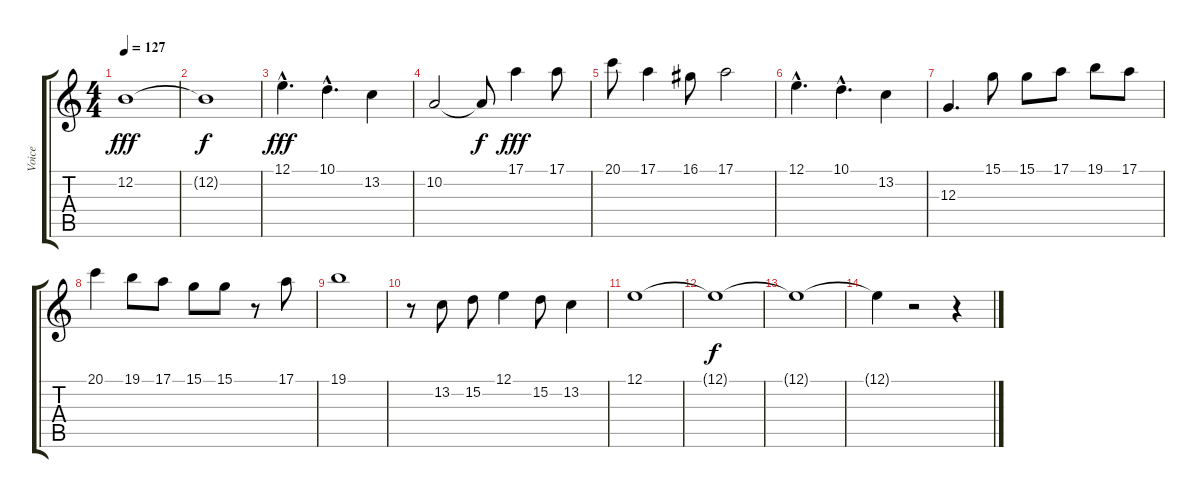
\track ("Voice" "Voice") {instrument trombone}
\staff {score tabs}
\tuning (E4 B3 G3 D3 A2 E2) {hide}
\ts (4 4)
\tempo 127
\clef g2
\ks c
12.2.1{dy fff} |
12.2{t}.1{dy f} |
12.1{hac}.4{d dy fff} 10.1{hac}.4{d} 13.2.4 |
10.2.2 10.2{t}.8{dy f} 17.1.4{dy fff} 17.1.8 |
20.1.8 17.1.4 16.1.8 17.1.2 |
12.1{hac}.4{d} 10.1{hac}.4{d} 13.2.4 |
12.3.4{d} 15.1.8 15.1.8 17.1.8 19.1.8 17.1.8 |
20.1.4 19.1.8 17.1.8 15.1.8 15.1.8 r.8 17.1.8 |
19.1.1 |
r.8 13.2.8 15.2.8 12.1.4 15.2.8 13.2.4 |
12.1.1 |
12.1{t}.1{dy f} |
12.1{t}.1 |
12.1{t}.4 r.2 r.4
